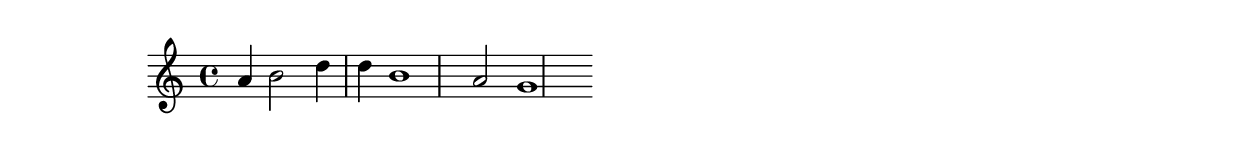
%{
Welcome to LilyPond
===================

Congratulations, LilyPond has been installed successfully.

Now to take it for the first test run.

  1. Save this file

  2. Select

       Compile > Typeset file

  from the menu.

  The file is processed, and

  3.  The PDF viewer will pop up. Click one of the noteheads.


That's it.  For more information, visit http://lilypond.org .

%}

\version "2.20.0"  % necessary for upgrading to future LilyPond versions.

\relative {
a'4 b2 d4 d4 b1 a2 g1 
}
